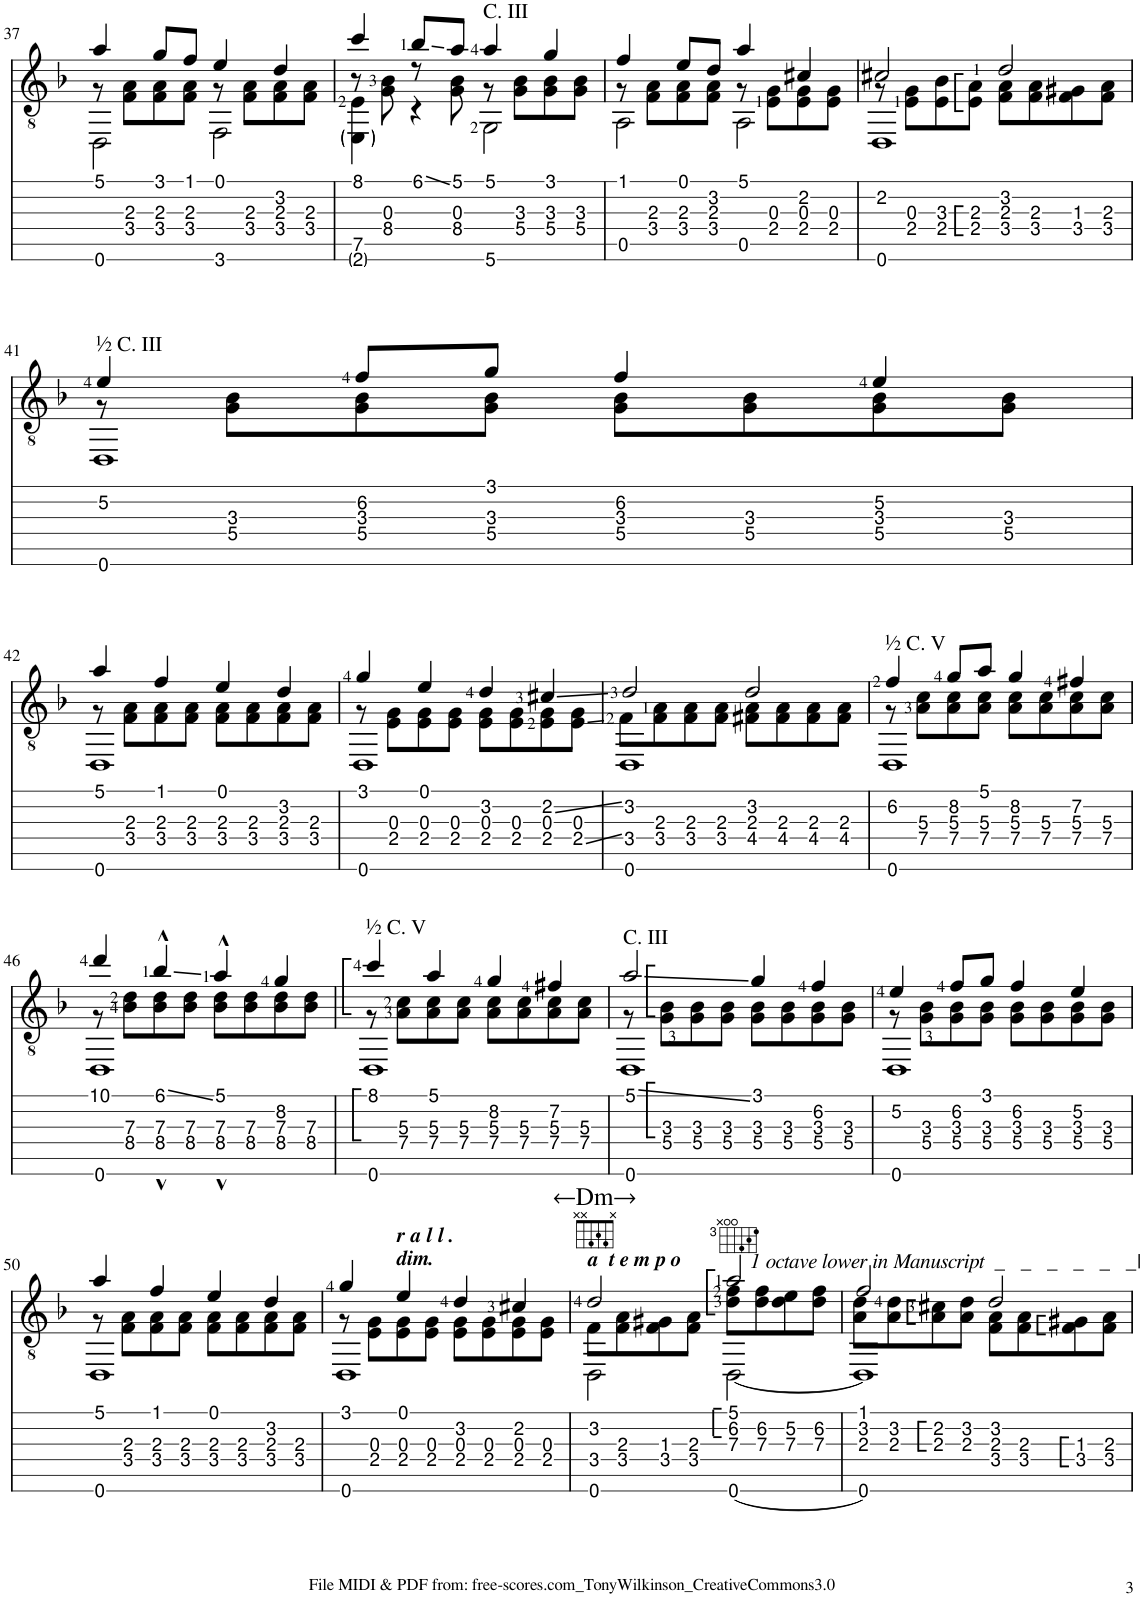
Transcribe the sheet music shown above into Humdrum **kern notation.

**kern	**kern	**harte
*part1	*part1	*part1
*staff2	*staff1	*
*I"Guitar	*	*
*I'Guit.	*	*
!!LO:PB:g=z
*	*clefGv2	*
*k[b-]	*k[b-]	*
*M4/4	*M4/4	*
*met(c)	*met(c)	*
=37	=37	=37
*^	*^	*
*	*^	*	*^	*
4a	8r	2DD	4a/	8r	2DD\	.
.	8F 8A	.	.	8F\ 8A\L	.	.
8gL	8F\ 8A\L	.	8g/L	8F\ 8A\	.	.
8fJ	8F\ 8A\J	.	8f/J	8F\ 8A\J	.	.
4e	8r	2FF	4e/	8r	2FF\	.
.	8F 8A	.	.	8F\ 8A\L	.	.
4d	8F\ 8A\L	.	4d/	8F\ 8A\	.	.
.	8F\ 8A\J	.	.	8F\ 8A\J	.	.
=38	=38	=38	=38	=38	=38	=38
4cc	8r	4EE 4E	4cc/	8r	4EE\ 4E\	.
.	8B- 8G	.	.	8G\ 8B-\	.	.
8b-L	8r	4r	8b-/L	8r	4r	.
8aJ	8B- 8G	.	8a/J	8G\ 8B-\	.	.
!	!	!	!LO:TX:a:t=C. III	!	!	!
4a	8r	2GG	4a/	8r	2GG\	.
.	8G 8B-	.	.	8G\ 8B-\L	.	.
4g	8G\ 8B-\L	.	4g/	8G\ 8B-\	.	.
.	8G\ 8B-\J	.	.	8G\ 8B-\J	.	.
=39	=39	=39	=39	=39	=39	=39
4f	8r	2AA	4f/	8r	2AA\	.
.	8F 8A	.	.	8F\ 8A\L	.	.
8eL	8F\ 8A\L	.	8e/L	8F\ 8A\	.	.
8dJ	8F\ 8A\J	.	8d/J	8F\ 8A\J	.	.
4a	8r	2AA	4a/	8r	2AA\	.
.	8E 8G	.	.	8E\ 8G\L	.	.
4c#X	8E\ 8G\L	.	4c#X/	8E\ 8G\	.	.
.	8E\ 8G\J	.	.	8E\ 8G\J	.	.
=40	=40	=40	=40	=40	=40	=40
2c#X	8r	1DD	2c#X/	8r	1DD	.
.	8E 8G	.	.	8E\ 8G\L	.	.
.	8E\ 8B-\L	.	.	8E\ 8B-\	.	.
.	8E\ 8A\J	.	.	8E\ 8A\J	.	.
2d	8F\ 8A\L	.	2d/	8F\ 8A\L	.	.
.	8F\ 8A\J	.	.	8F\ 8A\	.	.
.	8F\ 8G#\L	.	.	8F\ 8G#X\	.	.
.	8F\ 8A\J	.	.	8F\ 8A\J	.	.
!!LO:LB:g=z	!!	!!
=41	=41	=41	=41	=41	=41	=41
!	!	!	!LO:TX:a:t=½ C. III	!	!	!
4e	8r	1DD	4e/	8r	1DD	.
.	8G 8B-	.	.	8G\ 8B-\L	.	.
8fL	8G\ 8B-\L	.	8f/L	8G\ 8B-\	.	.
8gJ	8G\ 8B-\J	.	8g/J	8G\ 8B-\J	.	.
4f	8G\ 8B-\L	.	4f/	8G\ 8B-\L	.	.
.	8G\ 8B-\J	.	.	8G\ 8B-\	.	.
4e	8G\ 8B-\L	.	4e/	8G\ 8B-\	.	.
.	8G\ 8B-\J	.	.	8G\ 8B-\J	.	.
!!LO:LB:g=z	!!	!!
=42	=42	=42	=42	=42	=42	=42
4a	8r	1DD	4a/	8r	1DD	.
.	8F 8A	.	.	8F\ 8A\L	.	.
4f	8F\ 8A\L	.	4f/	8F\ 8A\	.	.
.	8F\ 8A\J	.	.	8F\ 8A\J	.	.
4e	8F\ 8A\L	.	4e/	8F\ 8A\L	.	.
.	8F\ 8A\J	.	.	8F\ 8A\	.	.
4d	8F\ 8A\L	.	4d/	8F\ 8A\	.	.
.	8F\ 8A\J	.	.	8F\ 8A\J	.	.
=43	=43	=43	=43	=43	=43	=43
4g	8r	1DD	4g/	8r	1DD	.
.	8E 8G	.	.	8E\ 8G\L	.	.
4e	8E\ 8G\L	.	4e/	8E\ 8G\	.	.
.	8E\ 8G\J	.	.	8E\ 8G\J	.	.
4d	8E\ 8G\L	.	4d/	8E\ 8G\L	.	.
.	8E\ 8G\J	.	.	8E\ 8G\	.	.
4c#	8E\ 8G\L	.	4c#X/	8E\ 8G\	.	.
.	8E\ 8G\J	.	.	8E\ 8G\J	.	.
=44	=44	=44	=44	=44	=44	=44
2d	8FL	1DD	2d/	8F\L	1DD	.
.	8F\ 8A\J	.	.	8F\ 8A\	.	.
.	8F\ 8A\L	.	.	8F\ 8A\	.	.
.	8F\ 8A\J	.	.	8F\ 8A\J	.	.
2d	8F#\ 8A\L	.	2d/	8F#X\ 8A\L	.	.
.	8F#\ 8A\J	.	.	8F#\ 8A\	.	.
.	8F#\ 8A\L	.	.	8F#\ 8A\	.	.
.	8F#\ 8A\J	.	.	8F#\ 8A\J	.	.
=45	=45	=45	=45	=45	=45	=45
!	!	!	!LO:TX:a:t=½&nbsp;C. V	!	!	!
4f	8r	1DD	4f/	8r	1DD	.
.	8A 8c	.	.	8A\ 8c\L	.	.
8gL	8A\ 8c\L	.	8g/L	8A\ 8c\	.	.
8aJ	8A\ 8c\J	.	8a/J	8A\ 8c\J	.	.
4g	8A\ 8c\L	.	4g/	8A\ 8c\L	.	.
.	8A\ 8c\J	.	.	8A\ 8c\	.	.
4f#	8A\ 8c\L	.	4f#X/	8A\ 8c\	.	.
.	8A\ 8c\J	.	.	8A\ 8c\J	.	.
!!LO:LB:g=z	!!	!!
=46	=46	=46	=46	=46	=46	=46
4dd	8r	1DD	4dd/	8r	1DD	.
.	8B- 8d	.	.	8B-\ 8d\L	.	.
4b-^^	8B-\ 8d\L	.	4b-^^/	8B-\ 8d\	.	.
.	8B-\ 8d\J	.	.	8B-\ 8d\J	.	.
4a^^	8B-\ 8d\L	.	4a^^/	8B-\ 8d\L	.	.
.	8B-\ 8d\J	.	.	8B-\ 8d\	.	.
4g	8B-\ 8d\L	.	4g/	8B-\ 8d\	.	.
.	8B-\ 8d\J	.	.	8B-\ 8d\J	.	.
=47	=47	=47	=47	=47	=47	=47
!	!	!	!LO:TX:a:t=½&nbsp;C. V	!	!	!
4cc	8r	1DD	4cc/	8r	1DD	.
.	8A 8c	.	.	8A\ 8c\L	.	.
4a	8A\ 8c\L	.	4a/	8A\ 8c\	.	.
.	8A\ 8c\J	.	.	8A\ 8c\J	.	.
4g	8A\ 8c\L	.	4g/	8A\ 8c\L	.	.
.	8A\ 8c\J	.	.	8A\ 8c\	.	.
4f#	8A\ 8c\L	.	4f#X/	8A\ 8c\	.	.
.	8A\ 8c\J	.	.	8A\ 8c\J	.	.
=48	=48	=48	=48	=48	=48	=48
!	!	!	!LO:TX:a:t=C. III	!	!	!
2a	8r	1DD	2a/	8r	1DD	.
.	8G 8B-	.	.	8G\ 8B-\L	.	.
.	8G\ 8B-\L	.	.	8G\ 8B-\	.	.
.	8G\ 8B-\J	.	.	8G\ 8B-\J	.	.
4g	8G\ 8B-\L	.	4g/	8G\ 8B-\L	.	.
.	8G\ 8B-\J	.	.	8G\ 8B-\	.	.
4f	8G\ 8B-\L	.	4f/	8G\ 8B-\	.	.
.	8G\ 8B-\J	.	.	8G\ 8B-\J	.	.
=49	=49	=49	=49	=49	=49	=49
4e	8r	1DD	4e/	8r	1DD	.
.	8G 8B-	.	.	8G\ 8B-\L	.	.
8fL	8G\ 8B-\L	.	8f/L	8G\ 8B-\	.	.
8gJ	8G\ 8B-\J	.	8g/J	8G\ 8B-\J	.	.
4f	8G\ 8B-\L	.	4f/	8G\ 8B-\L	.	.
.	8G\ 8B-\J	.	.	8G\ 8B-\	.	.
4e	8G\ 8B-\L	.	4e/	8G\ 8B-\	.	.
.	8G\ 8B-\J	.	.	8G\ 8B-\J	.	.
!!LO:LB:g=z	!!	!!
=50	=50	=50	=50	=50	=50	=50
4a	8r	1DD	4a/	8r	1DD	.
.	8F 8A	.	.	8F\ 8A\L	.	.
4f	8F\ 8A\L	.	4f/	8F\ 8A\	.	.
.	8F\ 8A\J	.	.	8F\ 8A\J	.	.
4e	8F\ 8A\L	.	4e/	8F\ 8A\L	.	.
.	8F\ 8A\J	.	.	8F\ 8A\	.	.
4d	8F\ 8A\L	.	4d/	8F\ 8A\	.	.
.	8F\ 8A\J	.	.	8F\ 8A\J	.	.
=51	=51	=51	=51	=51	=51	=51
4g	8r	1DD	4g/	8r	1DD	.
.	8E 8G	.	.	8E\ 8G\L	.	.
!	!	!	!LO:TX:a:Bi:t=r a l l .	!	!	!
!	!	!	!LO:TX:a:t=dim.	!	!	!
4e	8E\ 8G\L	.	4e/	8E\ 8G\	.	.
.	8E\ 8G\J	.	.	8E\ 8G\J	.	.
4d	8E\ 8G\L	.	4d/	8E\ 8G\L	.	.
.	8E\ 8G\J	.	.	8E\ 8G\	.	.
4c#	8E\ 8G\L	.	4c#X/	8E\ 8G\	.	.
.	8E\ 8G\J	.	.	8E\ 8G\J	.	.
=52	=52	=52	=52	=52	=52	=52
!	!	!	!LO:TX:a:Bi:t=a  t e m p o	!	!	!LO:H:kt=←Dm→
2d	8FL	2DD	2d/	8F\L	2DD\	N
.	8F\ 8A\J	.	.	8F\ 8A\	.	.
.	8F\ 8G#\L	.	.	8F\ 8G#X\	.	.
.	8F\ 8A\J	.	.	8F\ 8A\J	.	.
!	!	!	!LO:TX:a:i:t=1 octave lower in Manuscript  _   _   _   _   _   _|	!	!	!
2a	8d\ 8f\L	[2DD	2a/	8d\ 8f\L	[2DD\	.
.	8d\ 8f\J	.	.	8d\ 8f\	.	.
.	8d\ 8e\L	.	.	8d\ 8e\	.	.
.	8d\ 8f\J	.	.	8d\ 8f\J	.	.
=53	=53	=53	=53	=53	=53	=53
2f	8A\ 8d\L	1DD]	2f/	8A\ 8d\L	1DD]	.
.	8A\ 8d\J	.	.	8A\ 8d\	.	.
.	8A\ 8c#\L	.	.	8A\ 8c#X\	.	.
.	8A\ 8d\J	.	.	8A\ 8d\J	.	.
2d	8F\ 8A\L	.	2d/	8F\ 8A\L	.	.
.	8F\ 8A\J	.	.	8F\ 8A\	.	.
.	8F\ 8G#\L	.	.	8F\ 8G#X\	.	.
.	8F\ 8A\J	.	.	8F\ 8A\J	.	.
*v	*v	*v	*	*	*	*
*	*v	*v	*v	*
=	=	=
*-	*-	*-
